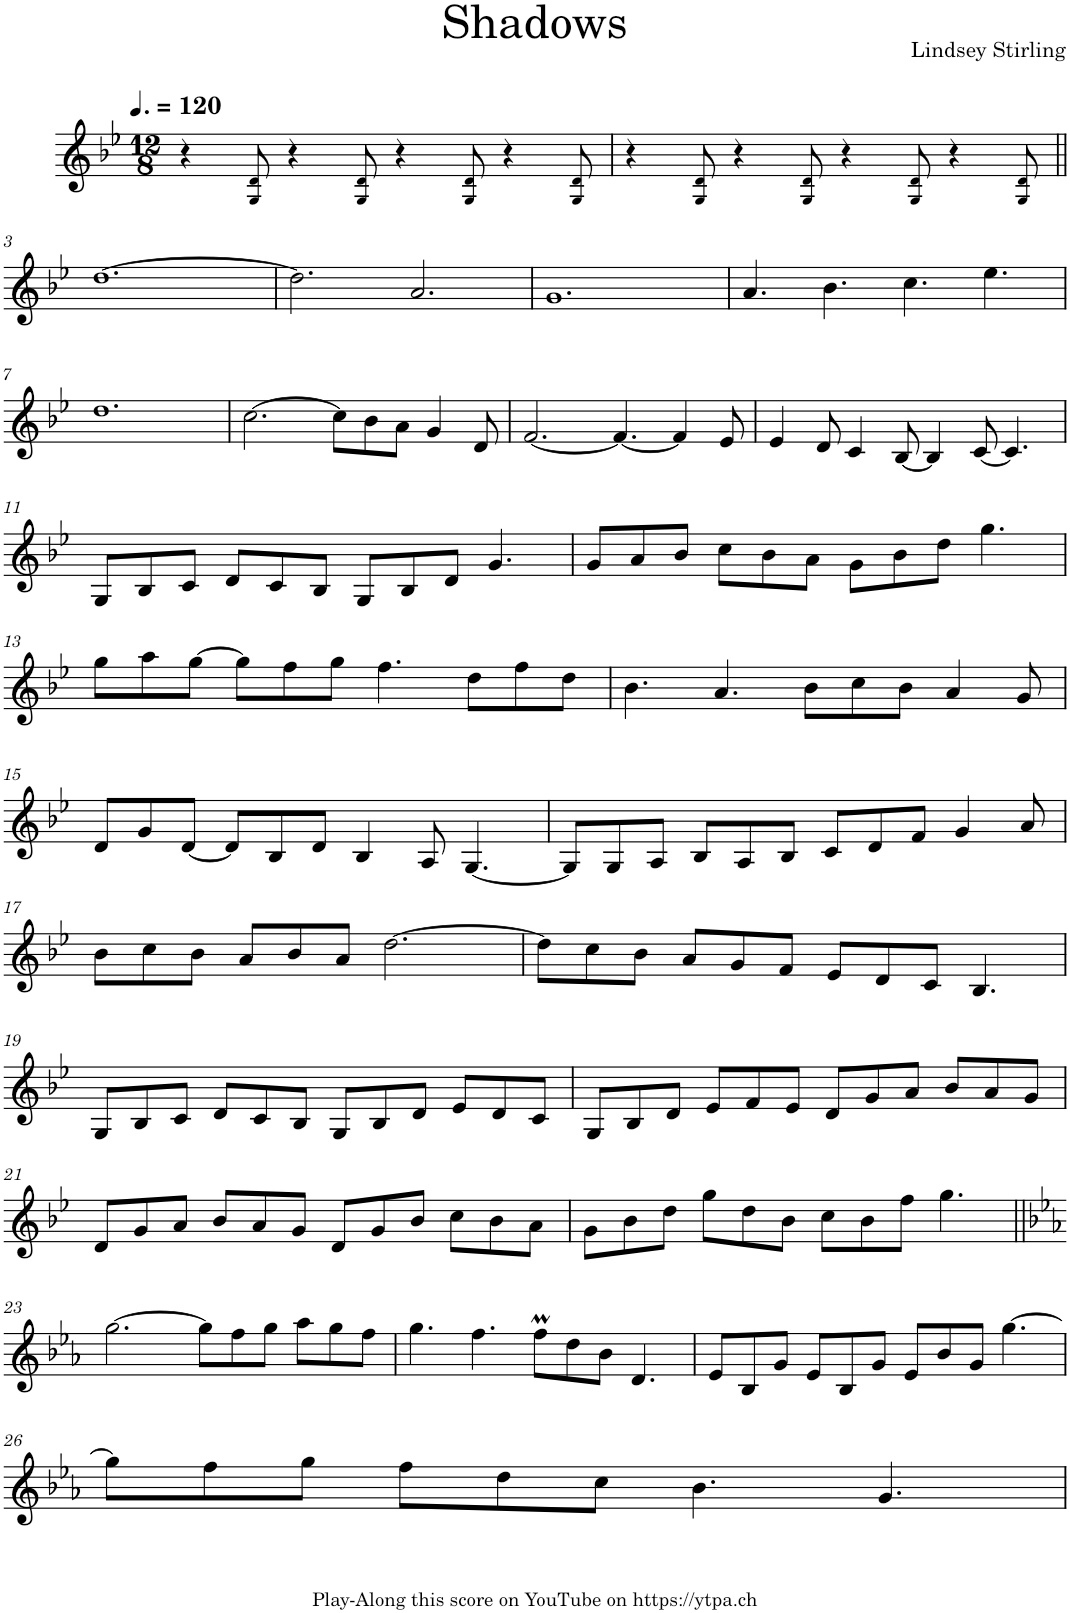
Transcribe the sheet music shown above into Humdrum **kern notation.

**kern
*part1
*staff1
*I"Piano
*I'Pno.
*clefG2
*k[b-e-]
*M12/8
*MM180
=1
4r
8G!/ 8d!/
4r
8G!/ 8d!/
4r
8G!/ 8d!/
4r
8G!/ 8d!/
=2
4r
8G!/ 8d!/
4r
8G!/ 8d!/
4r
8G!/ 8d!/
4r
8G!/ 8d!/
!!LO:LB:g=z
=3||
[1.dd
=4
2.dd\]
2.a/
=5
1.g
=6
4.a/
4.b-\
4.cc\
4.ee-\
!!LO:LB:g=z
=7
1.dd
=8
[2.cc\
8cc\L]
8b-\
8a\J
4g/
8d/
=9
[2.f/
4.f/_
4f/]
8e-/
=10
4e-/
8d/
4c/
[8B-/
4B-/]
[8c/
4.c/]
!!LO:LB:g=z
=11
8G/L
8B-/
8c/J
8d/L
8c/
8B-/J
8G/L
8B-/
8d/J
4.g/
=12
8g/L
8a/
8b-/J
8cc\L
8b-\
8a\J
8g\L
8b-\
8dd\J
4.gg\
!!LO:LB:g=z
=13
8gg\L
8aa\
[8gg\J
8gg\L]
8ff\
8gg\J
4.ff\
8dd\L
8ff\
8dd\J
=14
4.b-\
4.a/
8b-\L
8cc\
8b-\J
4a/
8g/
!!LO:LB:g=z
=15
8d/L
8g/
[8d/J
8d/L]
8B-/
8d/J
4B-/
8A/
[4.G/
=16
8G/L]
8G/
8A/J
8B-/L
8A/
8B-/J
8c/L
8d/
8f/J
4g/
8a/
!!LO:LB:g=z
=17
8b-\L
8cc\
8b-\J
8a/L
8b-/
8a/J
[2.dd\
=18
8dd\L]
8cc\
8b-\J
8a/L
8g/
8f/J
8e-/L
8d/
8c/J
4.B-/
!!LO:LB:g=z
=19
8G/L
8B-/
8c/J
8d/L
8c/
8B-/J
8G/L
8B-/
8d/J
8e-/L
8d/
8c/J
=20
8G/L
8B-/
8d/J
8e-/L
8f/
8e-/J
8d/L
8g/
8a/J
8b-/L
8a/
8g/J
!!LO:LB:g=z
=21
8d/L
8g/
8a/J
8b-/L
8a/
8g/J
8d/L
8g/
8b-/J
8cc\L
8b-\
8a\J
=22
8g\L
8b-\
8dd\J
8gg\L
8dd\
8b-\J
8cc\L
8b-\
8ff\J
4.gg\
!!LO:LB:g=z
=23||
*k[b-e-a-]
[2.gg\
8gg\L]
8ff\
8gg\J
8aa-\L
8gg\
8ff\J
=24
4.gg\
4.ff\
8ffM\L
8dd\
8b-\J
4.d/
=25
8e-/L
8B-/
8g/J
8e-/L
8B-/
8g/J
8e-/L
8b-/
8g/J
[4.gg\
!!LO:LB:g=z
=26
8gg\L]
8ff\
8gg\J
8ff\L
8dd\
8cc\J
4.b-\
4.g/
=
*-
